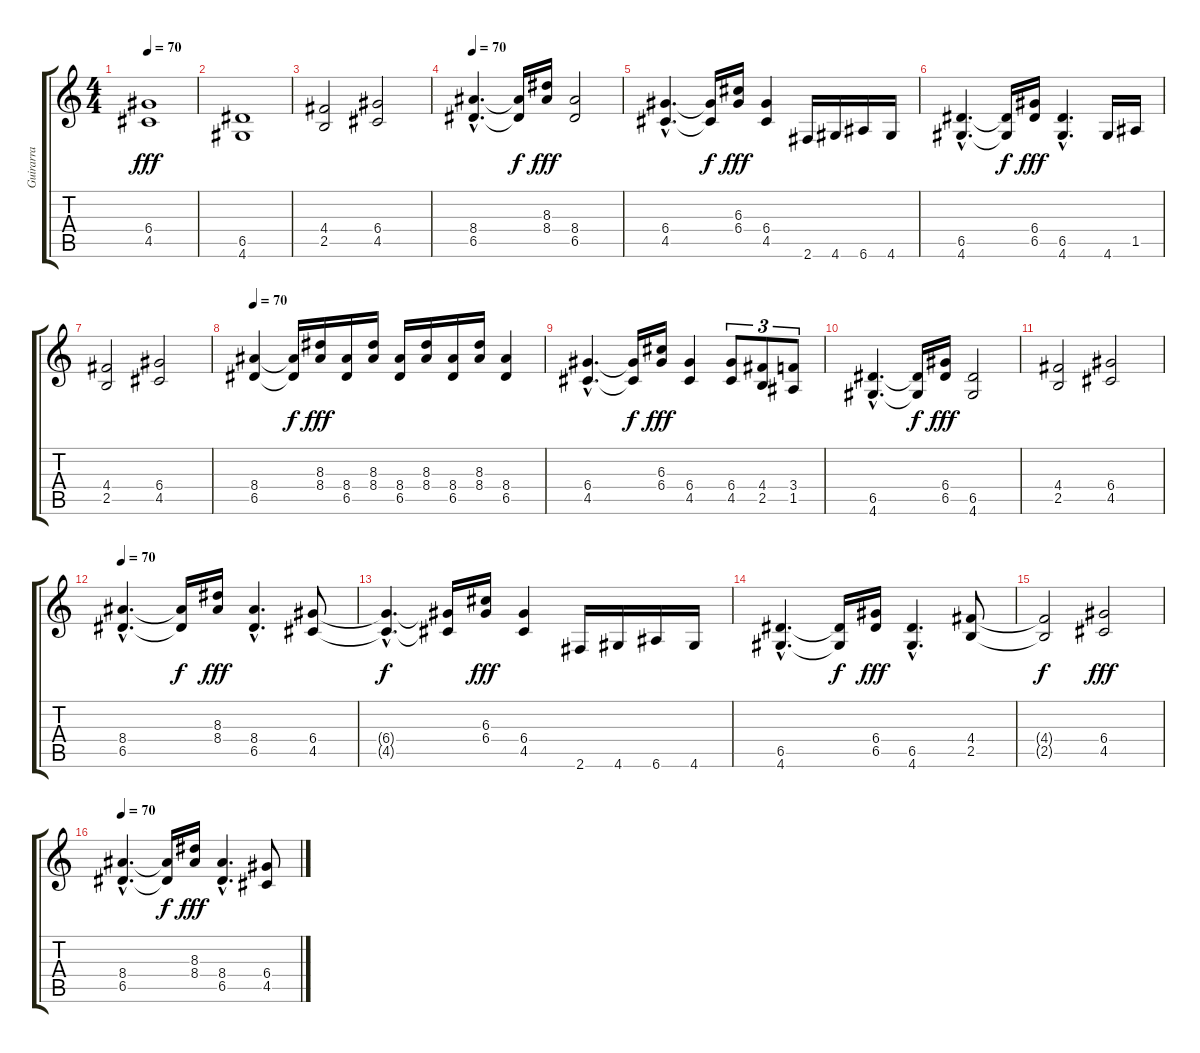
\track ("Guirarra" "Guirarra") {instrument overdrivenguitar}
\staff {score tabs}
\tuning (E4 B3 G3 D3 A2 E2) {hide}
\ts (4 4)
\tempo 70
\clef g2
\ks c
(6.4 4.5).1{dy fff} |
(6.5 4.6).1 |
(4.4 2.5).2 (6.4 4.5).2 |
\tempo 70
(8.4{hac} 6.5{hac}).4{d} (8.4{t} 6.5{t}).16{dy f} (8.3 8.4).16{dy fff} (8.4 6.5).2 |
(6.4{hac} 4.5{hac}).4{d} (6.4{t} 4.5{t}).16{dy f} (6.3 6.4).16{dy fff} (6.4 4.5).4 2.6.16 4.6.16 6.6.16 4.6.16 |
(6.5{hac} 4.6{hac}).4{d} (6.5{t} 4.6{t}).16{dy f} (6.4 6.5).16{dy fff} (6.5{hac} 4.6{hac}).4{d} 4.6.16 1.5.16 |
(4.4 2.5).2 (6.4 4.5).2 |
\tempo 70
(8.4 6.5).4 (8.4{t} 6.5{t}).16{dy f} (8.3 8.4).16{dy fff} (8.4 6.5).16 (8.3 8.4).16 (8.4 6.5).16 (8.3 8.4).16 (8.4 6.5).16 (8.3 8.4).16 (8.4 6.5).4 |
(6.4{hac} 4.5{hac}).4{d} (6.4{t} 4.5{t}).16{dy f} (6.3 6.4).16{dy fff} (6.4 4.5).4 (6.4 4.5).8{tu (3 2)} (4.4 2.5).8{tu (3 2)} (3.4 1.5).8{tu (3 2)} |
(6.5{hac} 4.6{hac}).4{d} (6.5{t} 4.6{t}).16{dy f} (6.4 6.5).16{dy fff} (6.5 4.6).2 |
(4.4 2.5).2 (6.4 4.5).2 |
\tempo 70
(8.4{hac} 6.5{hac}).4{d} (8.4{t} 6.5{t}).16{dy f} (8.3 8.4).16{dy fff} (8.4{hac} 6.5{hac}).4{d} (6.4 4.5).8 |
(6.4{hac t} 4.5{hac t}).4{d dy f} (6.4{t} 4.5{t}).16 (6.3 6.4).16{dy fff} (6.4 4.5).4 2.6.16 4.6.16 6.6.16 4.6.16 |
(6.5{hac} 4.6{hac}).4{d} (6.5{t} 4.6{t}).16{dy f} (6.4 6.5).16{dy fff} (6.5{hac} 4.6{hac}).4{d} (4.4 2.5).8 |
(4.4{t} 2.5{t}).2{dy f} (6.4 4.5).2{dy fff} |
\tempo 70
(8.4{hac} 6.5{hac}).4{d} (8.4{t} 6.5{t}).16{dy f} (8.3 8.4).16{dy fff} (8.4{hac} 6.5{hac}).4{d} (6.4 4.5).8
